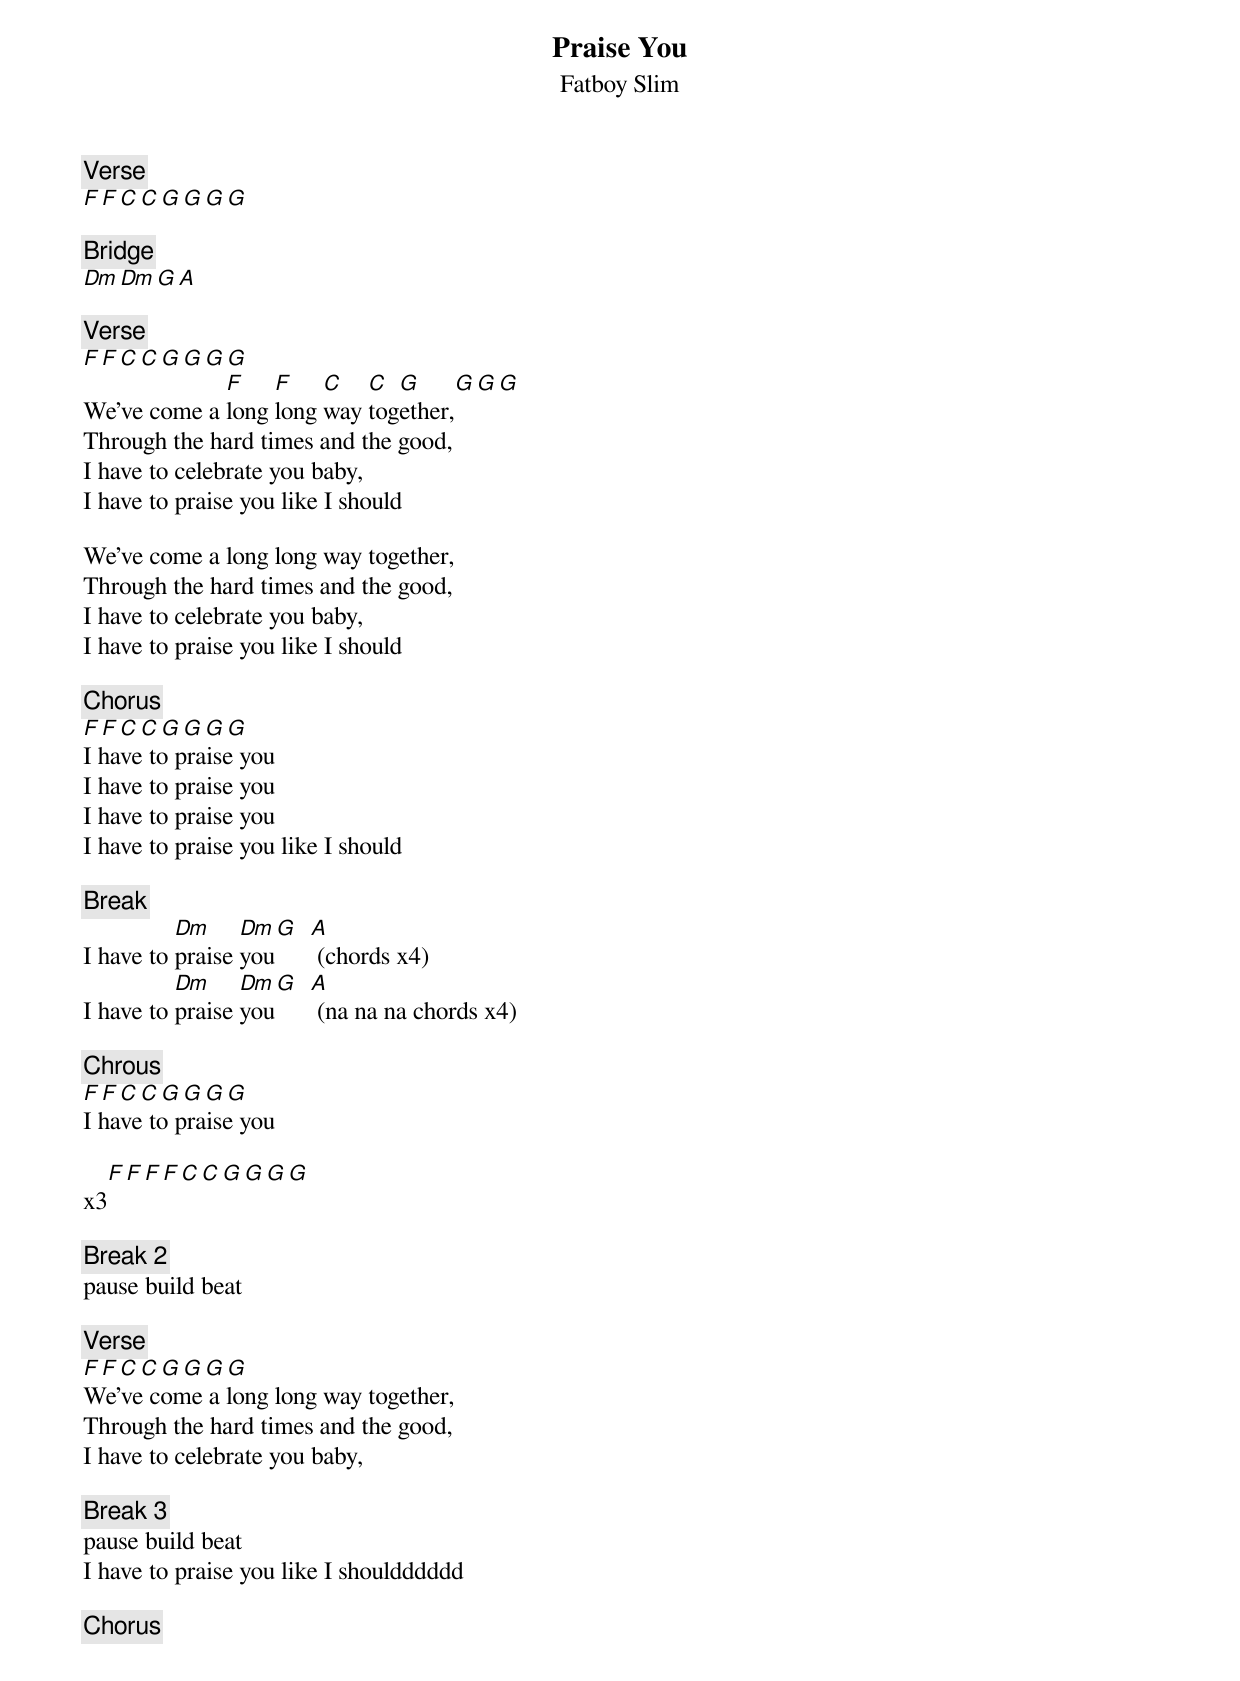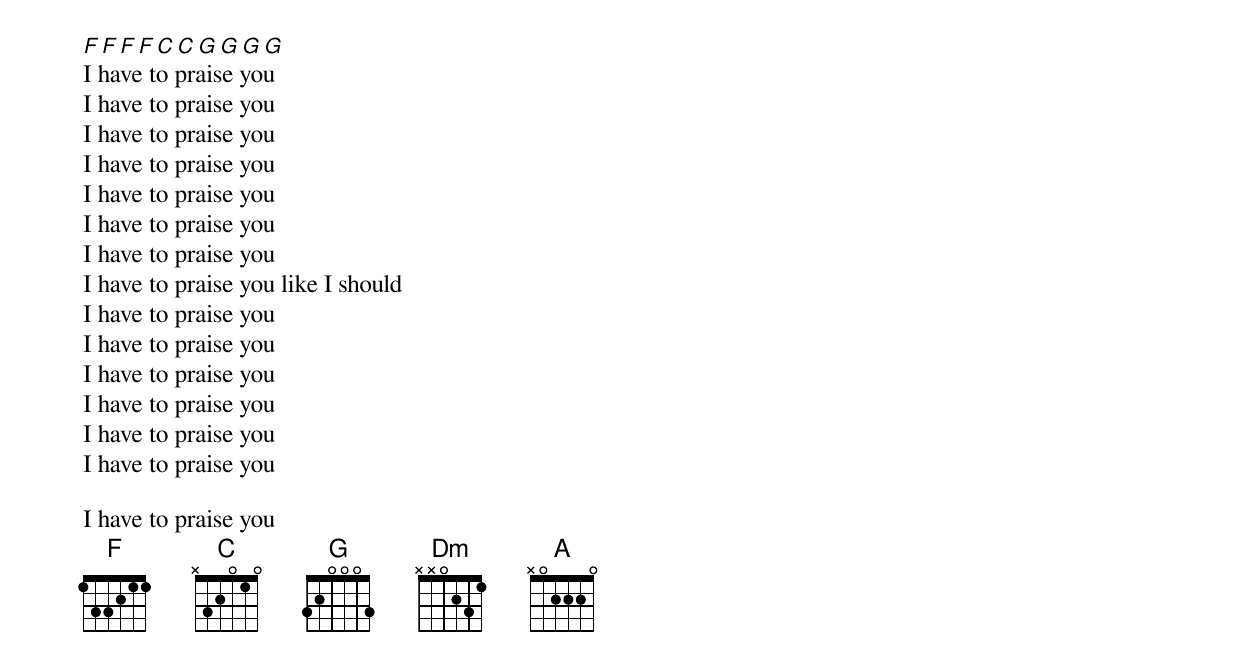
{t: Praise You}
{st: Fatboy Slim}
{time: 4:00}

{c: Verse}
[F][F][C][C][G][G][G][G]

{c: Bridge}
[Dm][Dm][G][A]

{c: Verse}
[F][F][C][C][G][G][G][G]
We've come a [F]long [F]long [C]way [C]tog[G]ether,[G][G][G]
Through the hard times and the good,
I have to celebrate you baby,
I have to praise you like I should

We've come a long long way together,
Through the hard times and the good,
I have to celebrate you baby,
I have to praise you like I should

{c: Chorus}
[F][F][C][C][G][G][G][G]
I have to praise you
I have to praise you
I have to praise you
I have to praise you like I should

{c: Break}
I have to [Dm]praise [Dm]you[G]  [A] (chords x4)
I have to [Dm]praise [Dm]you[G]  [A] (na na na chords x4)

{c: Chrous}
[F][F][C][C][G][G][G][G]
I have to praise you

x3[F][F][F][F][C][C][G][G][G][G]

{c: Break 2}
pause build beat

{c: Verse}
[F][F][C][C][G][G][G][G]
We've come a long long way together,
Through the hard times and the good,
I have to celebrate you baby,

{c: Break 3}
pause build beat
I have to praise you like I shouldddddd

{c: Chorus}
[F][F][F][F][C][C][G][G][G][G]
I have to praise you
I have to praise you
I have to praise you
I have to praise you
I have to praise you
I have to praise you
I have to praise you
I have to praise you like I should
I have to praise you
I have to praise you
I have to praise you
I have to praise you
I have to praise you
I have to praise you

I have to praise you
